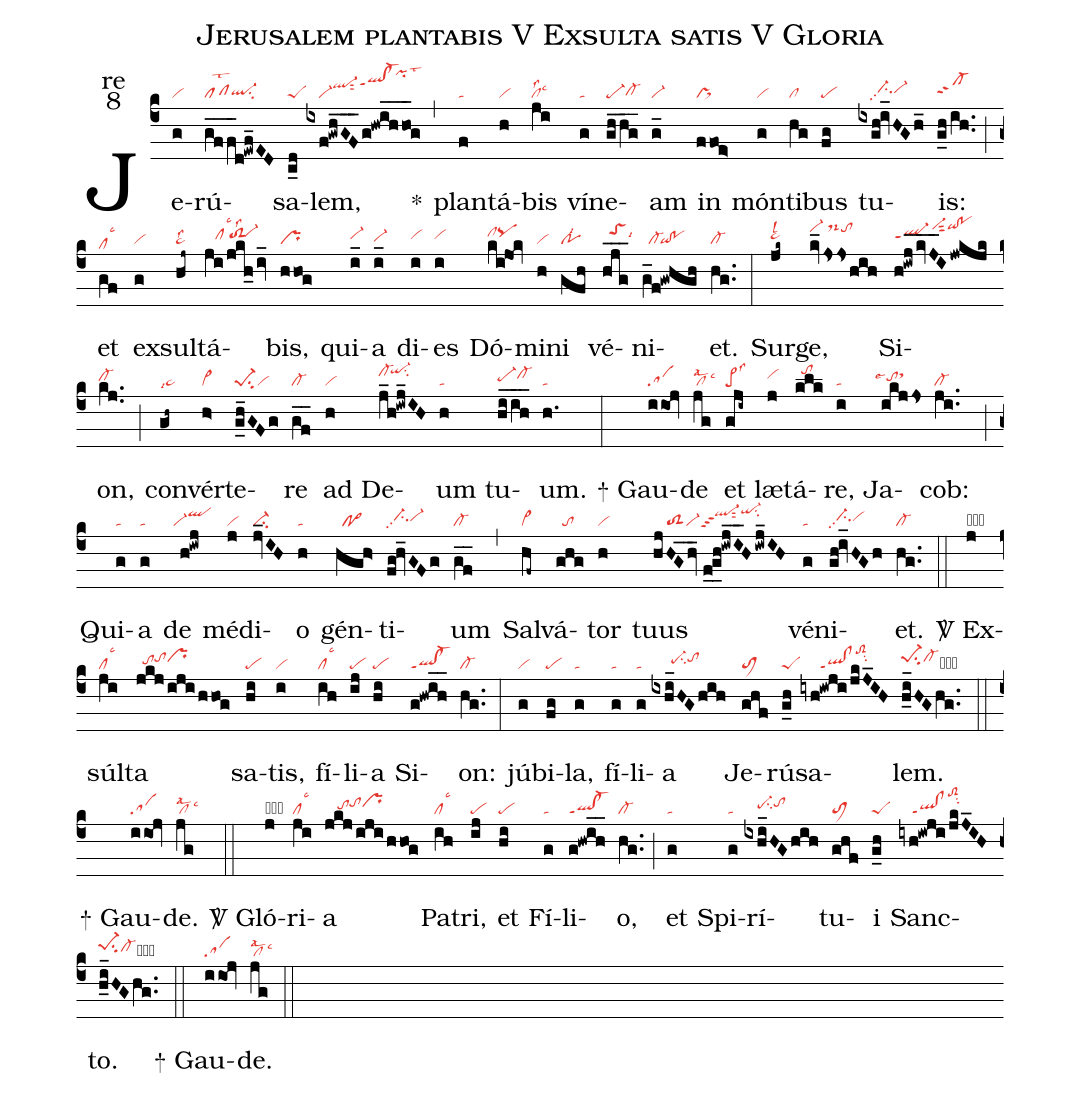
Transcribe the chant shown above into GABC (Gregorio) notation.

name:Jerusalem plantabis V Exsulta satis V Gloria;
office-part:re;
mode:8;
nabc-lines:1;
%%
(c4) Je(g|vi)rú(gf__f_d!ewf_ED|pflst2ql-hgsu2)sa(c_d|peS)lem,(ixf!gwhGF___/g!hwih__ho_g|////vi-ql-hjsut2qlhk!cl-hkppt1``pihplst3) <sp>*</sp>(,) plan(f|ta)tá(h|vi)bis(ji|cllss2lsc3) ví(g|ta)ne(gh_hg__|pe-cl-hg)am(g_|vi-) in(ffoe>|pr>) món(g|vi)ti(hg|cl)bus(fg|pe) tu(ixgh!iv_HGh_|//////ci-hhpp2vi-hh)is:(g_h/ih..|cl-hhppt2) (;) et(gf|clhdlsc3) ex(g|vi)sul(hj~|ta>lss2)tá(ji/jkh_/iv_|///clhhlsc3`toS2hhlss2`vi-hi)bis,(hhog|pr) qui(i_|vi-hh)a(i_|vi-hg) di(i|vihh)es(i|vihh) Dó(ki!jok|clhipqhi)mi(h|vi)ni(gfh|polsi2) vé(hjg___|//toShjlsi9)ni(g_f!gwhgh|//cl-`qi!po)et.(hg..|cl-) (:) Sur(jk~|ta>hhlsl2)ge,(kv_/jsshih|vi-hk/ds-hltohk) Si(h!iwj_kvJ__I/jwkjk|ql-hhppt1vi-hlsut2qihl!pohl)on,(kj..|cl-hh) (;) con(gh~|ta>lsi7)vér(h>|vi>)te(g_h_GFg|pe-1su2vi)re(gf__|cl-) ad(h|vi) De(j_h!iwj_IH|cl-hj`qi-hksu2)um(h|ta) tu(hi_ih__|pe-hhcl-hi)um.(h.|ta) (:)

<sp>+</sp> Gau(iioj|sa)de(jg|cllsal2lsc3) et(gji~|pe>lss3) læ(j|vihi)tá(klk|//tohk)re,(i|ta) Ja(ikjjs|``tohhlse4sthj)cob:(ji..|cl-) (;) Qui(g|ta)a(g|ta) de(h!iwj|``vi-qlhj) mé(j|vi)di(jv_IH|ci-)o(h|ta) gén(hgh>|//po>)ti(fg!hv_GFg|//ci-hhpp2vi-hh)um(gf__|cl-) (,) Sal(hf~|vi>)vá(ghg|//to)tor(h|vi) t{uu}s(hjHG_1hv_1//f_g_h!iwjI__H/iwj_IH|////toS2vi-ql-hjppt3sut2qi-hksu2) vé(g|ta)ni(gh!iv_HGh|//ci-hhpp2vihh)et.(hg..|cl-) (::)

<sp>V/</sp> Ex(j|obvi)súl(ji|cllsc3)ta(jkj/iji/hhog|//tohhtohiprhi) sa(hi|pe)tis,(i|vi) fí(ih|cllsc3)li(ij|pe)a(hi|pe) Si(g!hwih__|ql!cl-ppt1)on:(hg..|cl-) (:) jú(g|vi)bi(fg|pe)la,(g|ta) fí(g|ta)li(g|ta)a(ixhi_HG/hih|//////pe-hhsu2tohi) Je(ghf|toM1)rú(g_h|peS)sa(iyh!iwji/jkJ_IH|//////ql!clppt1toS2hlsu2)lem.(h_i_HGhg..|pe-1hisu2cl-hicb) (::)

<sp>+</sp> Gau(iioj|sa)de.(jg|cllsal2lsc3) (::)

<sp>V/</sp> Gló(j|obvi)ri(ji|cllsc3)a(jkj/iji/hhog|////tohhtohiprhi) Pa(ih|cllsc3)tri,(ij|pe) et(hi|pe) Fí(g|ta)li(g!hwih__|ql!cl-ppt1)o,(hg..|cl-) (;) et(g|ta) Spi(g|ta)rí(ixhi_HG/hih|////pe-hhsu2tohi)tu(ghf|toM1)i(g_h|peS) Sanc(iyh!iwji/jkJ_IH|////ql!clppt1toS2hmsu2)to.(h_i_HGhg..|pe-1hisu2cl-hhcb) (::)

<sp>+</sp> Gau(iioj|sa)de.(jg|cllsal2lsc3) (::)
